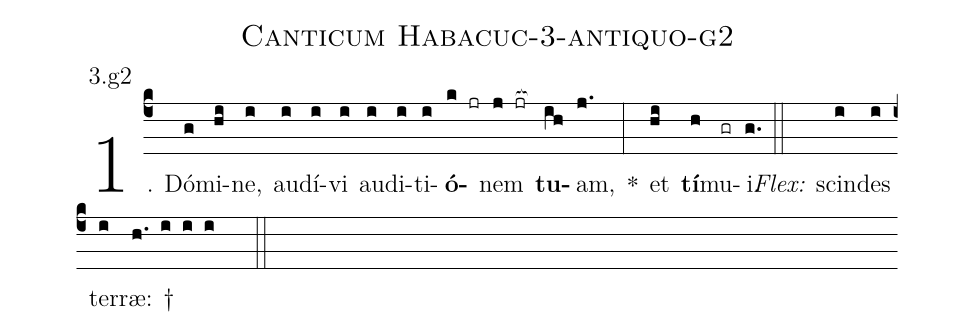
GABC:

name: Canticum Habacuc-3-antiquo-g2;
annotation: 3.g2;
%%
(c4)1. Dó(g)mi(hi)ne,(i) au(i)dí(i)vi(i) au(i)di(i)ti(i)<b>ó</b>(k jr)nem(j jr[ocb:1{]) <b>tu</b>(ih[ocb:0}])am,(j.) *(:) et(hi) <b>tí</b>(h)mu(gr)i.(g.) (::)
<i>Flex:</i>()  scin(i)des(i) ter(i)ræ: †(h. i i i  ::)
